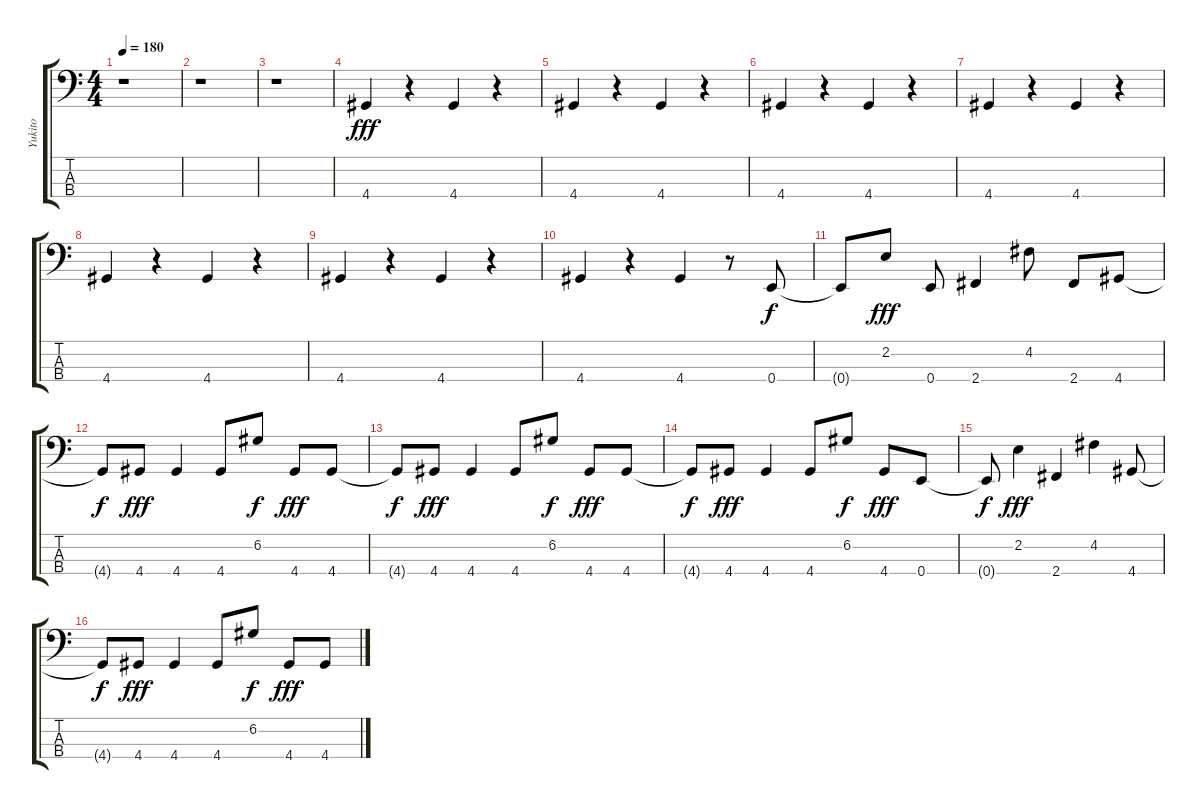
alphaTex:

\track ("Yukito" "Yukito") {instrument electricbasspick}
\staff {score tabs}
\tuning (G2 D2 A1 E1) {hide}
\ts (4 4)
\tempo 180
\clef f4
\ks c
r.1{dy f} |
r.1 |
r.1 |
4.4.4{dy fff} r.4 4.4.4 r.4 |
4.4.4 r.4 4.4.4 r.4 |
4.4.4 r.4 4.4.4 r.4 |
4.4.4 r.4 4.4.4 r.4 |
4.4.4 r.4 4.4.4 r.4 |
4.4.4 r.4 4.4.4 r.4 |
4.4.4 r.4 4.4.4 r.8{instrument slapbass1} 0.4.8{dy f} |
0.4{t}.8 2.2.8{dy fff} 0.4.8 2.4.4 4.2.8 2.4.8 4.4.8 |
4.4{t}.8{dy f} 4.4.8{dy fff} 4.4.4 4.4.8 6.2.8{dy f} 4.4.8{dy fff} 4.4.8 |
4.4{t}.8{dy f} 4.4.8{dy fff} 4.4.4 4.4.8 6.2.8{dy f} 4.4.8{dy fff} 4.4.8 |
4.4{t}.8{dy f} 4.4.8{dy fff} 4.4.4 4.4.8 6.2.8{dy f} 4.4.8{dy fff} 0.4.8 |
0.4{t}.8{dy f} 2.2.4{dy fff} 2.4.4 4.2.4 4.4.8 |
4.4{t}.8{dy f} 4.4.8{dy fff} 4.4.4 4.4.8 6.2.8{dy f} 4.4.8{dy fff} 4.4.8
